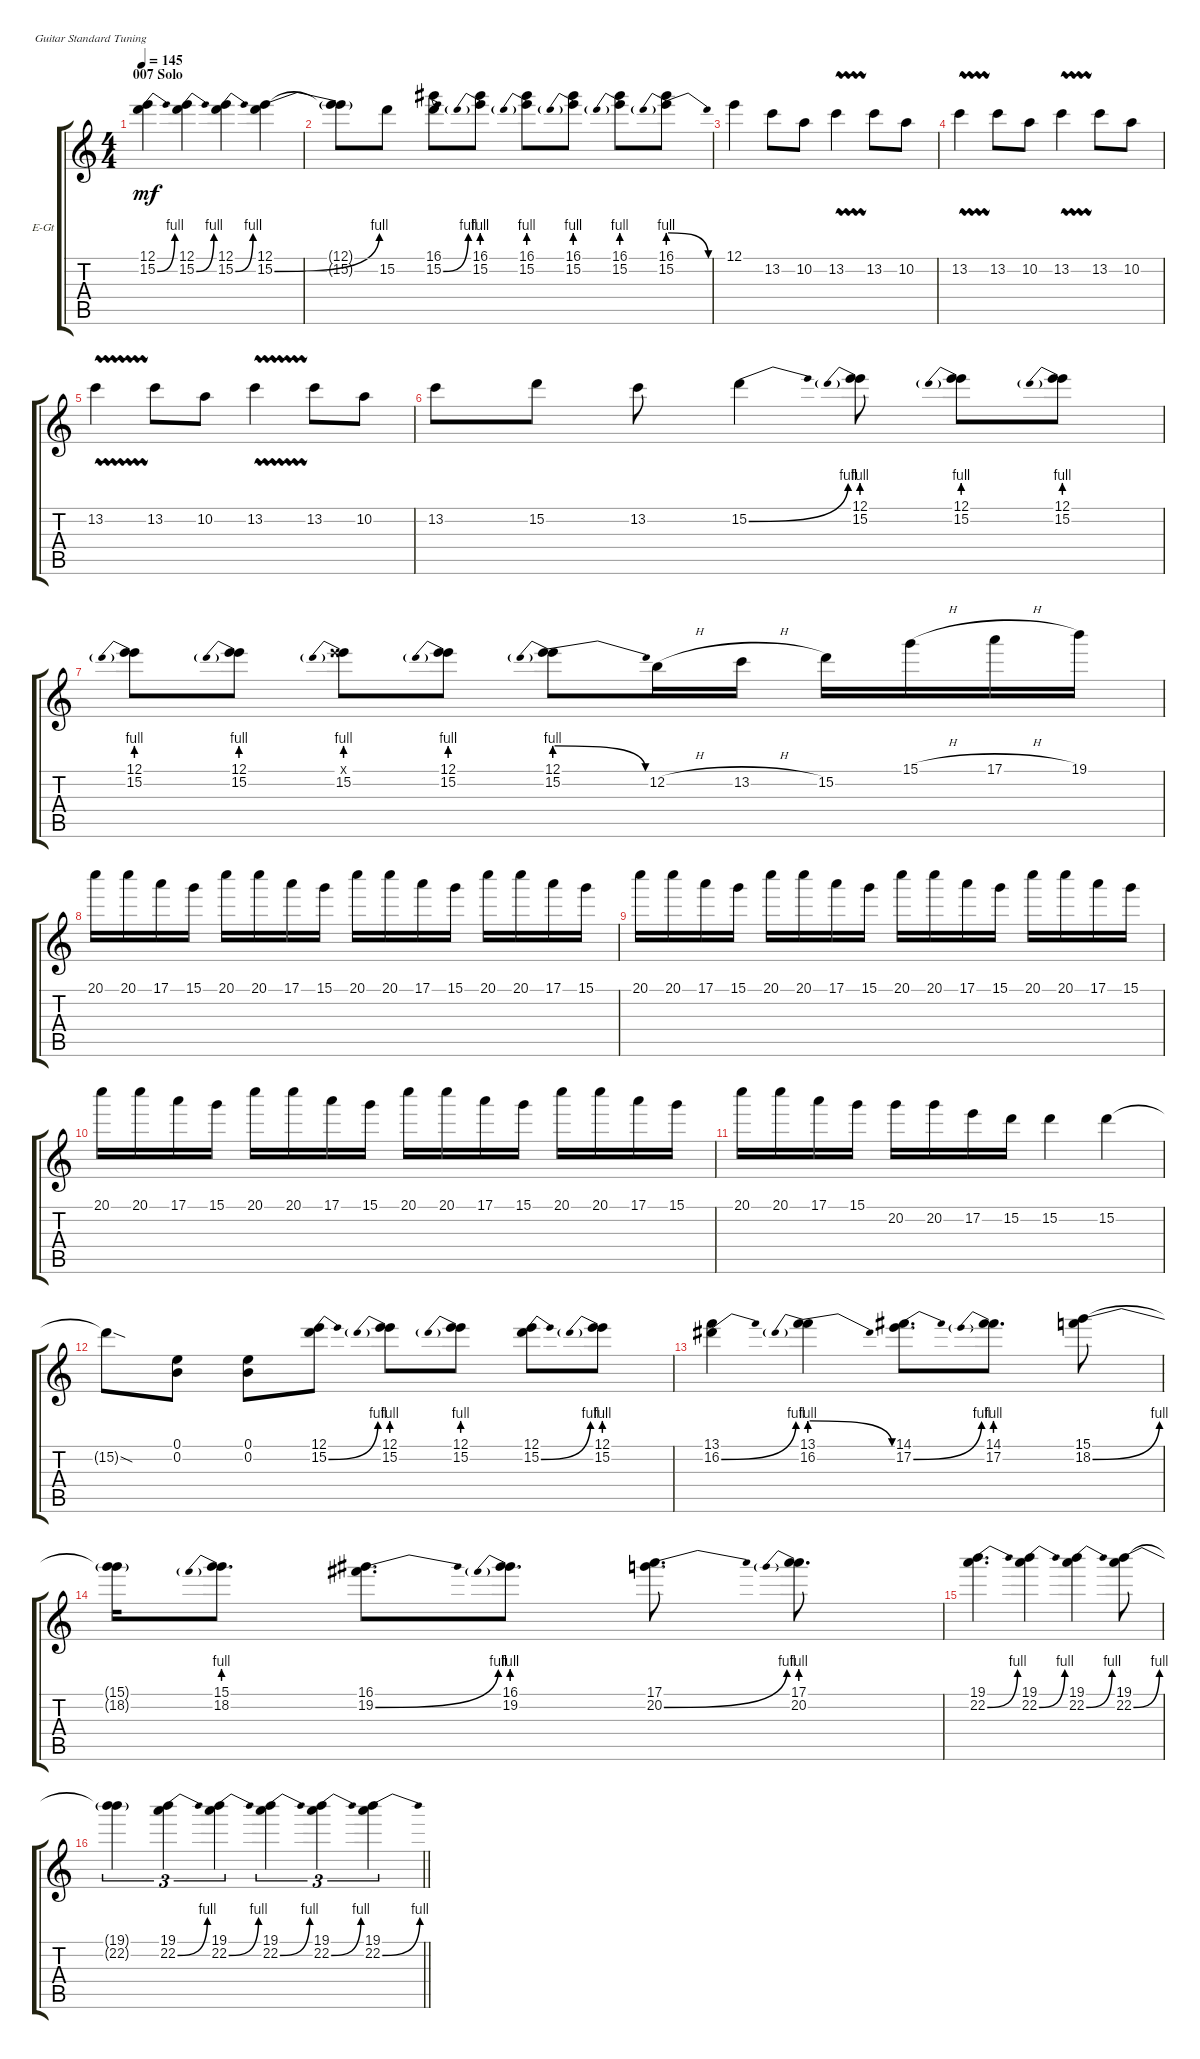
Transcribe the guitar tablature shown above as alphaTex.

\bracketExtendMode groupsimilarinstruments
\firstSystemTrackNameOrientation horizontal
\otherSystemsTrackNameOrientation horizontal
\track ("guitar solo (Roidion Kravkl)" "E-Gt") {instrument electricguitarclean}
\staff {score tabs}
\tuning (E4 B3 G3 D3 A2 E2)
\ts (4 4)
\section ("" "007 Solo")
\tempo 145
\clef g2
\scale
0.333333
\ks aminor
(15.2{be (bend 0 0 15.6 4)} 12.1).4{dy mf} (15.2{be (bend 0 0 16.2 4)} 12.1).4 (15.2{be (bend 0 0 15 4)} 12.1).4 (15.2{be (bend 0 0 17.4 4)} 12.1).4 |
\scale
0.333333 (12.1{t} 15.2{t}).8 15.2.8 (15.2{be (bend 0 0 15.6 4)} 16.1).8 (15.2{be (prebend 0 4 60 4)} 16.1).8 (15.2{be (prebend 0 4 60 4)} 16.1).8 (15.2{be (prebend 0 4 60 4)} 16.1).8 (15.2{be (prebend 0 4 60 4)} 16.1).8 (15.2{be (prebendrelease 0 4 59.4 0)} 16.1).8 |
\scale
0.333333 12.1.4 13.2.8 10.2.8 13.2{vw}.4 13.2.8 10.2.8 |
\scale
0.333333 13.2{vw}.4 13.2.8 10.2.8 13.2{vw}.4 13.2.8 10.2.8 |
\scale
0.333333 13.2{vw}.4 13.2.8 10.2.8 13.2{vw}.4 13.2.8 10.2.8 |
\scale
0.333333 13.2.8 15.2.8 13.2.8 15.2{be (bend 0 0 15 4)}.4 (15.2{be (prebend 0 4 60 4)} 12.1).8 (15.2{be (prebend 0 4 60 4)} 12.1).8 (15.2{be (prebend 0 4 60 4)} 12.1).8 |
\scale
0.333333 (15.2{be (prebend 0 4 60 4)} 12.1).8 (15.2{be (prebend 0 4 60 4)} 12.1).8 (15.2{be (prebend 0 4 60 4)} 12.1{x}).8 (15.2{be (prebend 0 4 60 4)} 12.1).8 (15.2{be (prebendrelease 0 4 59.4 0)} 12.1).8 12.2{h}.16 13.2{h}.16 15.2.16 15.1{h}.16 17.1{h}.16 19.1.16 |
\scale
0.333333 20.1.16 20.1.16 17.1.16 15.1.16 20.1.16 20.1.16 17.1.16 15.1.16 20.1.16 20.1.16 17.1.16 15.1.16 20.1.16 20.1.16 17.1.16 15.1.16 |
\section ("" "")
\scale
0.333333 20.1.16 20.1.16 17.1.16 15.1.16 20.1.16 20.1.16 17.1.16 15.1.16 20.1.16 20.1.16 17.1.16 15.1.16 20.1.16 20.1.16 17.1.16 15.1.16 |
\scale
0.333333 20.1.16 20.1.16 17.1.16 15.1.16 20.1.16 20.1.16 17.1.16 15.1.16 20.1.16 20.1.16 17.1.16 15.1.16 20.1.16 20.1.16 17.1.16 15.1.16 |
\scale
0.333333 20.1.16 20.1.16 17.1.16 15.1.16 20.2.16 20.2.16 17.2.16 15.2.16 15.2.4 15.2.4 |
\scale
0.333333 15.2{sod t}.8 (0.2 0.1).8 (0.2 0.1).8 (12.1 15.2{be (bend 0 0 15 4)}).8 (12.1 15.2{be (prebend 0 4 60 4)}).8 (12.1 15.2{be (prebend 0 4 60 4)}).8 (12.1 15.2{be (bend 0 0 15 4)}).8 (12.1 15.2{be (prebend 0 4 60 4)}).8 |
\scale
0.333333 (13.1 16.2{be (bend 0 0 15 4)}).4 (13.1 16.2{be (prebendrelease 0 4 59.4 0)}).4 (14.1 17.2{be (bend 0 0 15 4)}).8{d} (17.2{be (prebend 0 4 60 4)} 14.1).8{d} (15.1 18.2{be (bend 0 0 15 4)}).8 |
\scale
0.333333 (15.1{t} 18.2{t}).16 (15.1 18.2{be (prebend 0 4 60 4)}).8{d} (16.1 19.2{be (bend 0 0 15 4)}).8{d} (16.1 19.2{be (prebend 0 4 60 4)}).8{d} (17.1 20.2{be (bend 0 0 15 4)}).8{d} (17.1 20.2{be (prebend 0 4 60 4)}).8{d} |
\scale
0.333333 (22.2{be (bend 0 0 15 4)} 19.1).4{d} (19.1 22.2{be (bend 0 0 15 4)}).4 (22.2{be (bend 0 0 15 4)} 19.1).4 (19.1 22.2{be (bend 0 0 15 4)}).8 |
\scale
0.333333
\barLineRight lightlight
(22.2{t} 19.1{t}).4{tu (3 2)} (19.1 22.2{be (bend 0 0 15 4)}).4{tu (3 2)} (22.2{be (bend 0 0 15 4)} 19.1).4{tu (3 2)} (19.1 22.2{be (bend 0 0 15 4)}).4{tu (3 2)} (22.2{be (bend 0 0 15 4)} 19.1).4{tu (3 2)} (19.1 22.2{be (bend 0 0 15 4)}).4{tu (3 2)}
